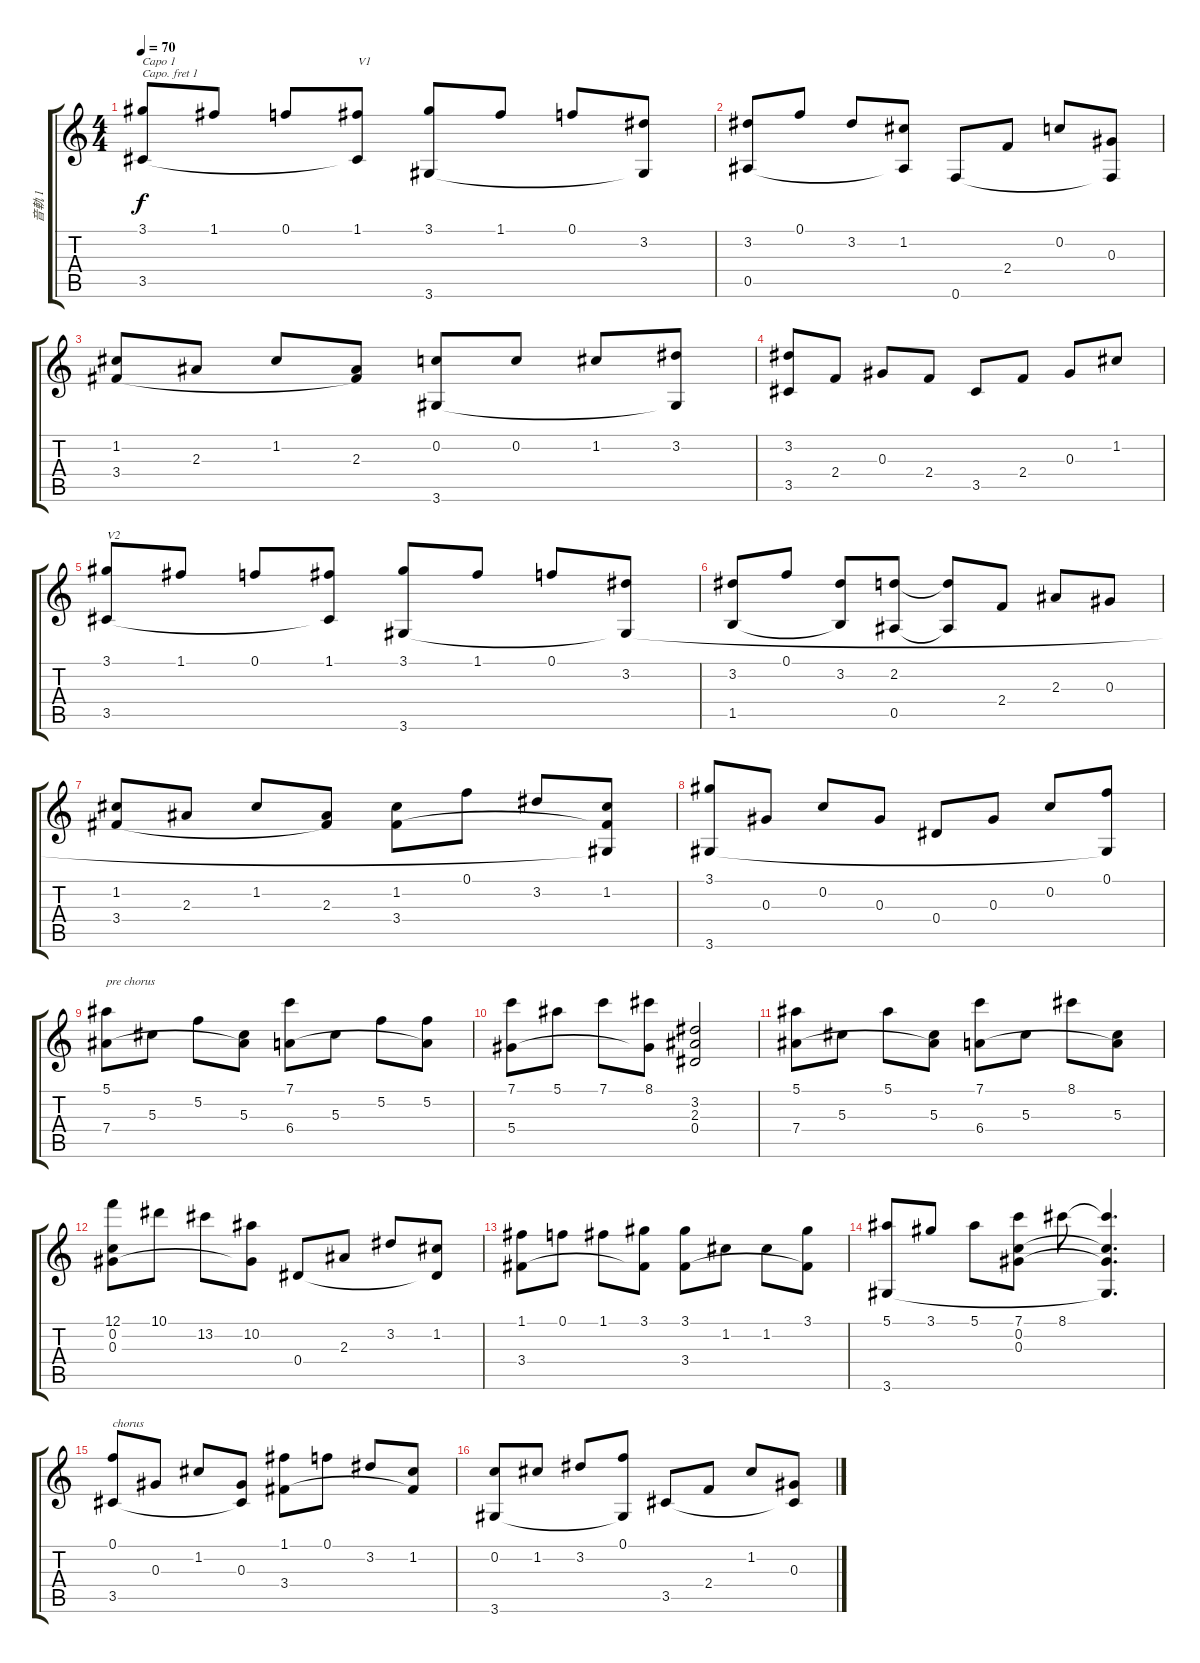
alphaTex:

\track ("音軌 1" "音軌 1") {instrument acousticguitarnylon}
\staff {score tabs}
\capo 1
\tuning (E4 B3 G3 D3 A2 E2) {hide}
\ts (4 4)
\tempo 70
\clef g2
\ks c
(3.1 3.5).8{txt "Capo 1" dy f instrument acousticguitarnylon} 1.1.8 0.1.8 (1.1 3.5{t}).8{txt "V1"} (3.1 3.6).8 1.1.8 0.1.8 (3.2 3.6{t}).8 |
(3.2 0.5).8 0.1.8 3.2.8 (1.2 0.5{t}).8 0.6.8 2.4.8 0.2.8 (0.3 0.6{t}).8 |
(1.2 3.4).8 2.3.8 1.2.8 (2.3 3.4{t}).8 (0.2 3.6).8 0.2.8 1.2.8 (3.2 3.6{t}).8 |
(3.2 3.5).8 2.4.8 0.3.8 2.4.8 3.5.8 2.4.8 0.3.8 1.2.8 |
(3.1 3.5).8{txt "V2"} 1.1.8 0.1.8 (1.1 3.5{t}).8 (3.1 3.6).8 1.1.8 0.1.8 (3.2 3.6{t}).8 |
(3.2 1.5).8 0.1.8 (3.2 1.5{t}).8 (2.2 0.5).8 (2.2{t} 0.5{t}).8 2.4.8 2.3.8 0.3.8 |
(1.2 3.4).8 2.3.8 1.2.8 (2.3 3.4{t}).8 (1.2 3.4).8 0.1.8 3.2.8 (1.2 3.4{t} 3.6{t}).8 |
(3.1 3.6).8 0.3.8 0.2.8 0.3.8 0.4.8 0.3.8 0.2.8 (0.1 3.6{t}).8 |
(5.1 7.4).8{txt "pre chorus"} 5.3.8 5.2.8 (5.3 7.4{t}).8 (7.1 6.4).8 5.3.8 5.2.8 (5.2 6.4{t}).8 |
(7.1 5.4).8 5.1.8 7.1.8 (8.1 5.4{t}).8 (3.2 2.3 0.4).2 |
(5.1 7.4).8 5.3.8 5.1.8 (5.3 7.4{t}).8 (7.1 6.4).8 5.3.8 8.1.8 (5.3 6.4{t}).8 |
(12.1 0.2 0.3).8 10.1.8 13.2.8 (10.2 0.3{t}).8 0.4.8 2.3.8 3.2.8 (1.2 0.4{t}).8 |
(1.1 3.4).8 0.1.8 1.1.8 (3.1 3.4{t}).8 (3.1 3.4).8 1.2.8 1.2.8 (3.1 3.4{t}).8 |
(5.1 3.6).8 3.1.8 5.1.8 (7.1 0.2 0.3).8 8.1.8 (8.1{t} 0.2{t} 0.3{t} 3.6{t}).4{d} |
(0.1 3.5).8{txt "chorus"} 0.3.8 1.2.8 (0.3 3.5{t}).8 (1.1 3.4).8 0.1.8 3.2.8 (1.2 3.4{t}).8 |
(0.2 3.6).8 1.2.8 3.2.8 (0.1 3.6{t}).8 3.5.8 2.4.8 1.2.8 (0.3 3.5{t}).8
